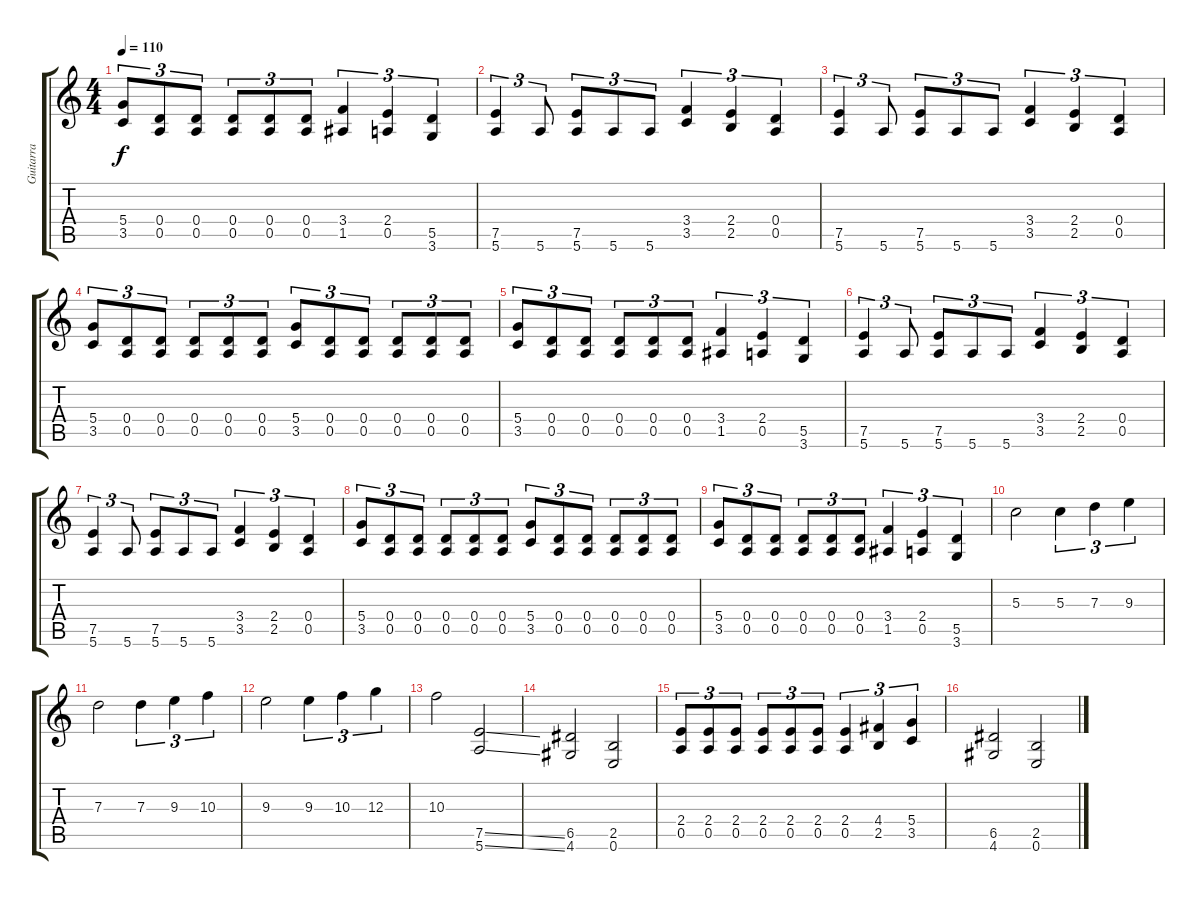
\track ("Guitarra" "Guitarra") {instrument overdrivenguitar}
\staff {score tabs}
\tuning (E4 B3 G3 D3 A2 E2) {hide}
\ts (4 4)
\tempo 110
\clef g2
\ks c
(5.4 3.5).8{tu (3 2) dy f} (0.4 0.5).8{tu (3 2)} (0.4 0.5).8{tu (3 2)} (0.4 0.5).8{tu (3 2)} (0.4 0.5).8{tu (3 2)} (0.4 0.5).8{tu (3 2)} (3.4 1.5).4{tu (3 2)} (2.4 0.5).4{tu (3 2)} (5.5 3.6).4{tu (3 2)} |
(7.5 5.6).4{tu (3 2)} 5.6.8{tu (3 2)} (7.5 5.6).8{tu (3 2)} 5.6.8{tu (3 2)} 5.6.8{tu (3 2)} (3.4 3.5).4{tu (3 2)} (2.4 2.5).4{tu (3 2)} (0.4 0.5).4{tu (3 2)} |
(7.5 5.6).4{tu (3 2)} 5.6.8{tu (3 2)} (7.5 5.6).8{tu (3 2)} 5.6.8{tu (3 2)} 5.6.8{tu (3 2)} (3.4 3.5).4{tu (3 2)} (2.4 2.5).4{tu (3 2)} (0.4 0.5).4{tu (3 2)} |
(5.4 3.5).8{tu (3 2)} (0.4 0.5).8{tu (3 2)} (0.4 0.5).8{tu (3 2)} (0.4 0.5).8{tu (3 2)} (0.4 0.5).8{tu (3 2)} (0.4 0.5).8{tu (3 2)} (5.4 3.5).8{tu (3 2)} (0.4 0.5).8{tu (3 2)} (0.4 0.5).8{tu (3 2)} (0.4 0.5).8{tu (3 2)} (0.4 0.5).8{tu (3 2)} (0.4 0.5).8{tu (3 2)} |
(5.4 3.5).8{tu (3 2)} (0.4 0.5).8{tu (3 2)} (0.4 0.5).8{tu (3 2)} (0.4 0.5).8{tu (3 2)} (0.4 0.5).8{tu (3 2)} (0.4 0.5).8{tu (3 2)} (3.4 1.5).4{tu (3 2)} (2.4 0.5).4{tu (3 2)} (5.5 3.6).4{tu (3 2)} |
(7.5 5.6).4{tu (3 2)} 5.6.8{tu (3 2)} (7.5 5.6).8{tu (3 2)} 5.6.8{tu (3 2)} 5.6.8{tu (3 2)} (3.4 3.5).4{tu (3 2)} (2.4 2.5).4{tu (3 2)} (0.4 0.5).4{tu (3 2)} |
(7.5 5.6).4{tu (3 2)} 5.6.8{tu (3 2)} (7.5 5.6).8{tu (3 2)} 5.6.8{tu (3 2)} 5.6.8{tu (3 2)} (3.4 3.5).4{tu (3 2)} (2.4 2.5).4{tu (3 2)} (0.4 0.5).4{tu (3 2)} |
(5.4 3.5).8{tu (3 2)} (0.4 0.5).8{tu (3 2)} (0.4 0.5).8{tu (3 2)} (0.4 0.5).8{tu (3 2)} (0.4 0.5).8{tu (3 2)} (0.4 0.5).8{tu (3 2)} (5.4 3.5).8{tu (3 2)} (0.4 0.5).8{tu (3 2)} (0.4 0.5).8{tu (3 2)} (0.4 0.5).8{tu (3 2)} (0.4 0.5).8{tu (3 2)} (0.4 0.5).8{tu (3 2)} |
(5.4 3.5).8{tu (3 2)} (0.4 0.5).8{tu (3 2)} (0.4 0.5).8{tu (3 2)} (0.4 0.5).8{tu (3 2)} (0.4 0.5).8{tu (3 2)} (0.4 0.5).8{tu (3 2)} (3.4 1.5).4{tu (3 2)} (2.4 0.5).4{tu (3 2)} (5.5 3.6).4{tu (3 2)} |
5.3.2 5.3.4{tu (3 2)} 7.3.4{tu (3 2)} 9.3.4{tu (3 2)} |
7.3.2 7.3.4{tu (3 2)} 9.3.4{tu (3 2)} 10.3.4{tu (3 2)} |
9.3.2 9.3.4{tu (3 2)} 10.3.4{tu (3 2)} 12.3.4{tu (3 2)} |
10.3.2 (7.5{ss} 5.6{ss}).2 |
(6.5 4.6).2 (2.5 0.6).2 |
(2.4 0.5).8{tu (3 2)} (2.4 0.5).8{tu (3 2)} (2.4 0.5).8{tu (3 2)} (2.4 0.5).8{tu (3 2)} (2.4 0.5).8{tu (3 2)} (2.4 0.5).8{tu (3 2)} (2.4 0.5).4{tu (3 2)} (4.4 2.5).4{tu (3 2)} (5.4 3.5).4{tu (3 2)} |
(6.5 4.6).2 (2.5 0.6).2
